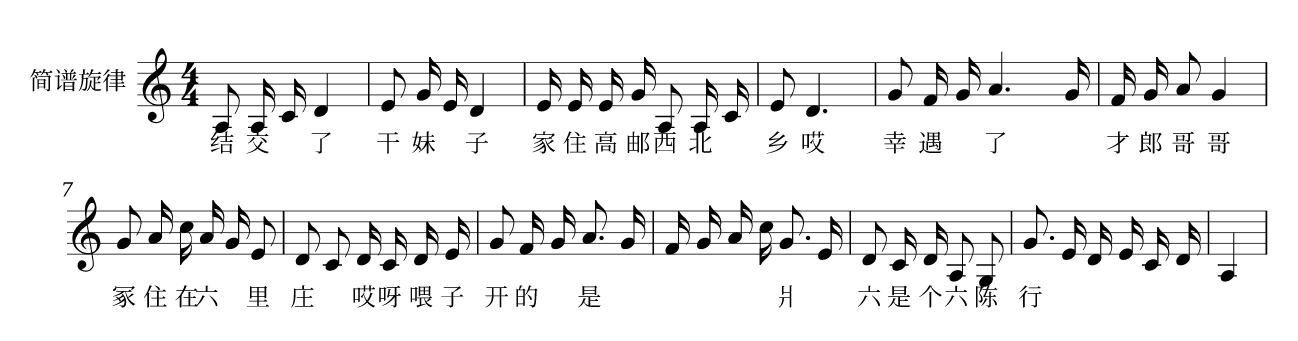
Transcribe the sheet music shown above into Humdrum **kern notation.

**kern	**text
*part1	*part1
*staff1	*staff1
*I"简谱旋律	*
*k[]	*
*M4/4	*
=1	=1
8A	结
16A	交
16c	.
4d	了
=2	=2
8e	干
16g	妹
16e	.
4d	子
=3	=3
16e	家
16e	住
16e	高
16g	邮
8A	西
16A	北
16c	.
=4	=4
8e	乡
4.d	哎
=5	=5
8g	幸
16f	遇
16g	.
!LO:N:vis=4.	!
4..a	了
16g	.
=6	=6
16f	才
16g	郎
8a	哥
4g	哥
=7	=7
8g	冢
16a	住
16cc	在
16a	六
16g	.
8e	里
=8	=8
8d	庄
8c	.
16d	哎
16c	呀
16d	喂
16e	子
=9	=9
8g	开
16f	的
16g	.
8.a	是
16g	.
=10	=10
16f	.
16g	.
16a	.
16cc	.
8.g	爿
16e	.
=11	=11
8d	六
16c	是
16d	个
8A	六
8G	陈
=12	=12
8.g	行
16e	.
16d	.
16e	.
16c	.
16d	.
=13	=13
4A	.
=	=
*-	*-
